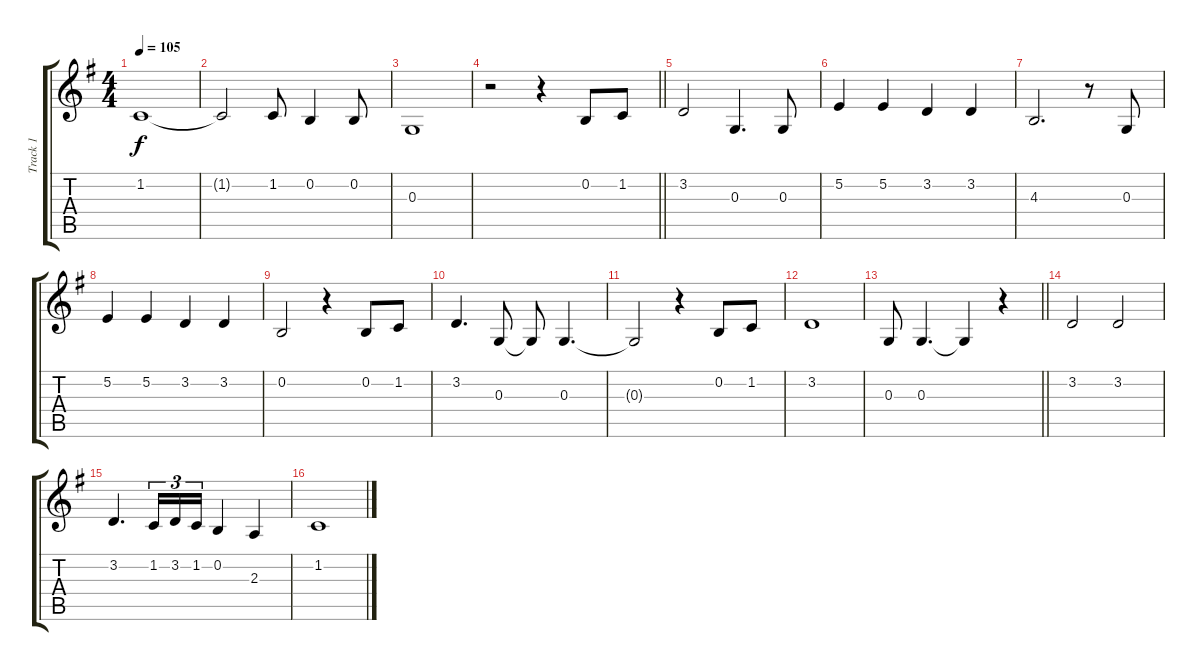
\track ("Track 1" "Track 1") {instrument tenorsax}
\staff {score tabs}
\tuning (E4 B3 G3 D3 A2 E2) {hide}
\ts (4 4)
\tempo 105
\clef g2
\ks g
1.2.1{dy f} |
1.2{t}.2 1.2.8 0.2.4 0.2.8 |
0.3.1 |
\barLineRight lightlight
r.2 r.4 0.2.8 1.2.8 |
3.2.2 0.3.4{d} 0.3.8 |
5.2.4 5.2.4 3.2.4 3.2.4 |
4.3.2{d} r.8 0.3.8 |
5.2.4 5.2.4 3.2.4 3.2.4 |
0.2.2 r.4 0.2.8 1.2.8 |
3.2.4{d} 0.3.8 0.3{t}.8 0.3.4{d} |
0.3{t}.2 r.4 0.2.8 1.2.8 |
3.2.1 |
\barLineRight lightlight
0.3.8 0.3.4{d} 0.3{t}.4 r.4 |
3.2.2 3.2.2 |
3.2.4{d} 1.2.16{tu (3 2)} 3.2.16{tu (3 2)} 1.2.16{tu (3 2)} 0.2.4 2.3.4 |
1.2.1
